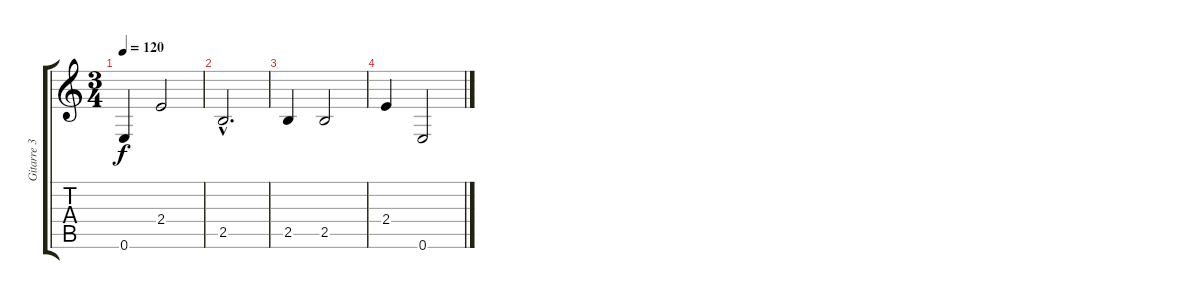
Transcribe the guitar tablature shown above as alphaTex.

\track ("Gitarre 3" "Gitarre 3") {instrument electricbassfinger}
\staff {score tabs}
\tuning (E4 B3 G3 D3 A2 E2) {hide}
\ts (3 4)
\tempo 120
\clef g2
\ks c
0.6.4{dy f} 2.4.2 |
2.5{hac}.2{d} |
2.5.4 2.5.2 |
2.4.4 0.6.2
